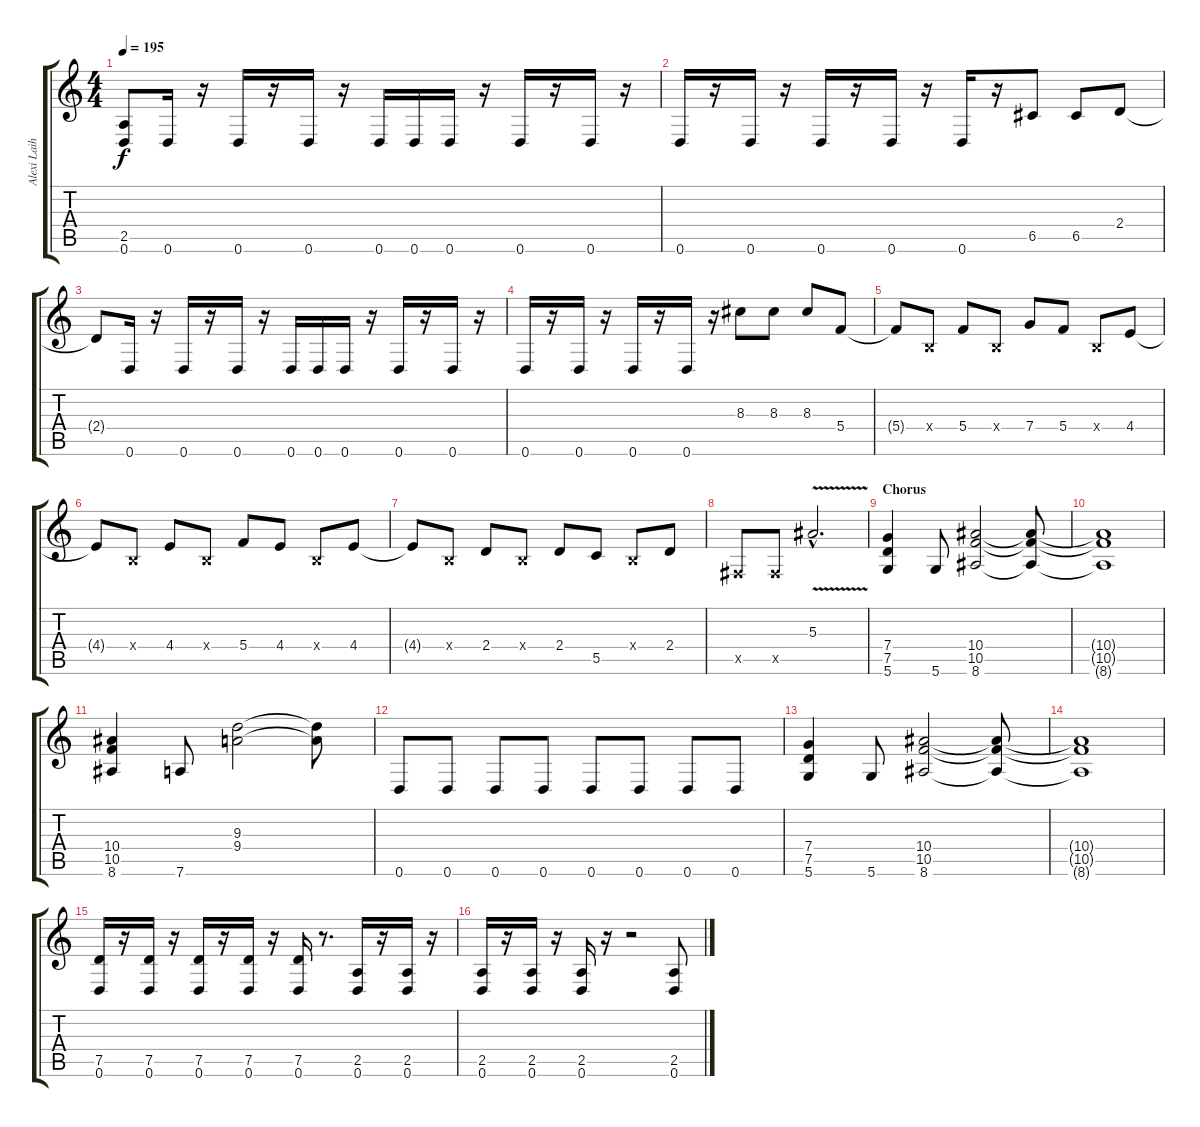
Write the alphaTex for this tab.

\track ("Alexi Laiho" "Alexi Laih") {instrument distortionguitar}
\staff {score tabs}
\tuning (D4 A3 F3 C3 G2 D2) {hide}
\ts (4 4)
\tempo 195
\clef g2
\ks c
(2.5{t} 0.6{t}).8{dy f} 0.6.16 r.16 0.6.16 r.16 0.6.16 r.16 0.6.16 0.6.16 0.6.16 r.16 0.6.16 r.16 0.6.16 r.16 |
0.6.16 r.16 0.6.16 r.16 0.6.16 r.16 0.6.16 r.16 0.6.16 r.16 6.5.8 6.5.8 2.4.8 |
2.4{t}.8 0.6.16 r.16 0.6.16 r.16 0.6.16 r.16 0.6.16 0.6.16 0.6.16 r.16 0.6.16 r.16 0.6.16 r.16 |
0.6.16 r.16 0.6.16 r.16 0.6.16 r.16 0.6.16 r.16 8.3.8 8.3.8 8.3.8 5.4.8 |
5.4{t}.8 -1.4{x}.8 5.4.8 -1.4{x}.8 7.4.8 5.4.8 -1.4{x}.8 4.4.8 |
4.4{t}.8 -1.4{x}.8 4.4.8 -1.4{x}.8 5.4.8 4.4.8 -1.4{x}.8 4.4.8 |
4.4{t}.8 -1.4{x}.8 2.4.8 -1.4{x}.8 2.4.8 5.5.8 -1.4{x}.8 2.4.8 |
-1.5{x}.8 -1.5{x}.8 5.3{v hac}.2{d} |
\section ("" "Chorus")
(7.4 7.5 5.6).4{instrument distortionguitar} 5.6.8 (10.4 10.5 8.6).2 (10.4{t} 10.5{t} 8.6{t}).8 |
(10.4{t} 10.5{t} 8.6{t}).1 |
(10.4 10.5 8.6).4 7.6.8 (9.3 9.4).2 (9.3{t} 9.4{t}).8 |
0.6.8 0.6.8 0.6.8 0.6.8 0.6.8 0.6.8 0.6.8 0.6.8 |
(7.4 7.5 5.6).4 5.6.8 (10.4 10.5 8.6).2 (10.4{t} 10.5{t} 8.6{t}).8 |
(10.4{t} 10.5{t} 8.6{t}).1 |
(7.5 0.6).16 r.16 (7.5 0.6).16 r.16 (7.5 0.6).16 r.16 (7.5 0.6).16 r.16 (7.5 0.6).16 r.8{d} (2.5 0.6).16 r.16 (2.5 0.6).16 r.16 |
(2.5 0.6).16 r.16 (2.5 0.6).16 r.16 (2.5 0.6).16 r.16 r.2 (2.5 0.6).8
